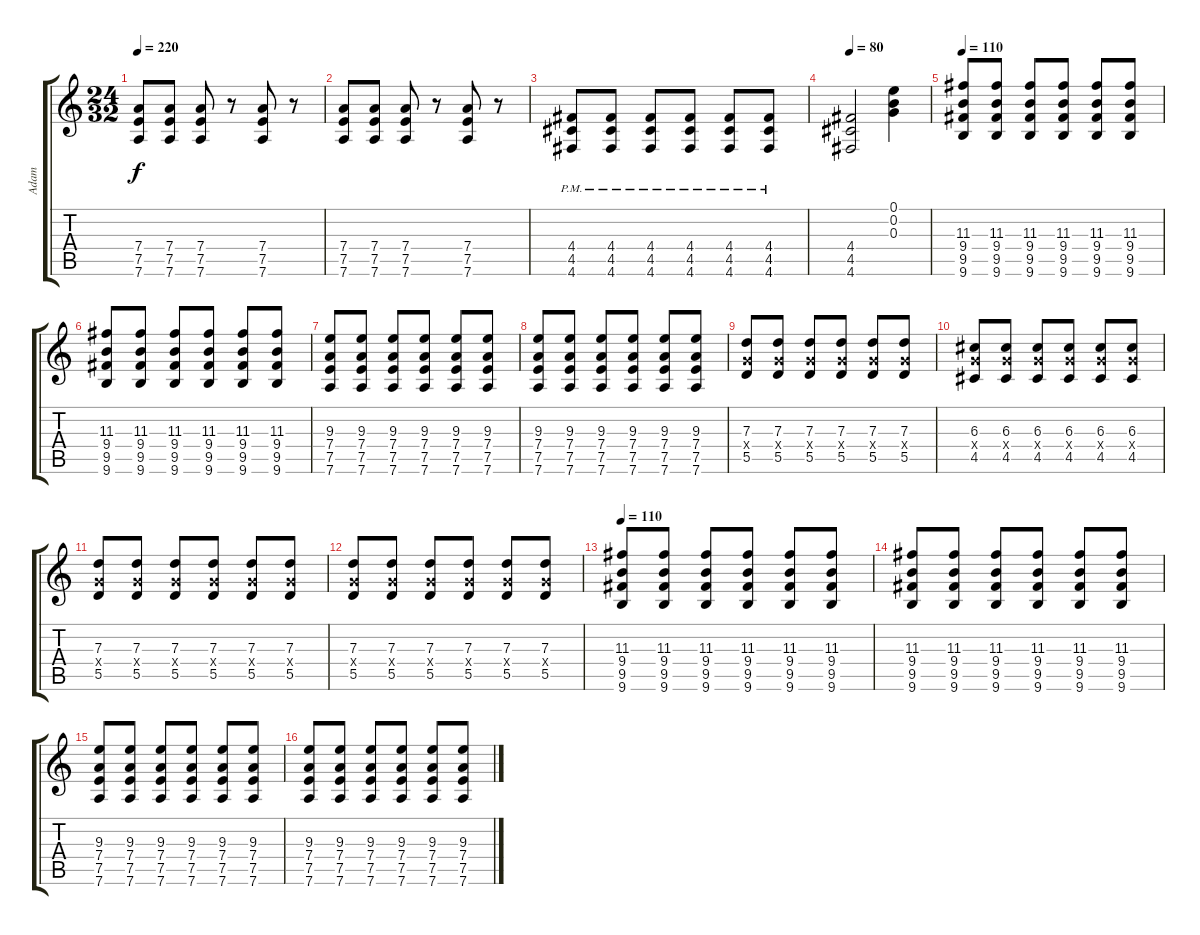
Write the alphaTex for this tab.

\track ("Adam" "Adam") {instrument electricguitarjazz}
\staff {score tabs}
\tuning (E4 B3 G3 D3 A2 D2) {hide}
\ts (24 32)
\tempo 220
\clef g2
\ks c
(7.4 7.5 7.6).8{dy f} (7.4 7.5 7.6).8 (7.4 7.5 7.6).8 r.8 (7.4 7.5 7.6).8 r.8 |
(7.4 7.5 7.6).8 (7.4 7.5 7.6).8 (7.4 7.5 7.6).8 r.8 (7.4 7.5 7.6).8 r.8 |
(4.4 4.5 4.6{pm}).8 (4.4 4.5 4.6{pm}).8 (4.4 4.5 4.6{pm}).8 (4.4 4.5 4.6{pm}).8 (4.4 4.5 4.6{pm}).8 (4.4 4.5 4.6{pm}).8 |
\tempo 280
\tempo 80
(4.4 4.5 4.6).2 (0.1 0.2 0.3).4 |
\tempo 110
(11.3 9.4 9.5 9.6).8 (11.3 9.4 9.5 9.6).8 (11.3 9.4 9.5 9.6).8 (11.3 9.4 9.5 9.6).8 (11.3 9.4 9.5 9.6).8 (11.3 9.4 9.5 9.6).8 |
(11.3 9.4 9.5 9.6).8 (11.3 9.4 9.5 9.6).8 (11.3 9.4 9.5 9.6).8 (11.3 9.4 9.5 9.6).8 (11.3 9.4 9.5 9.6).8 (11.3 9.4 9.5 9.6).8 |
(9.3 7.4 7.5 7.6).8 (9.3 7.4 7.5 7.6).8 (9.3 7.4 7.5 7.6).8 (9.3 7.4 7.5 7.6).8 (9.3 7.4 7.5 7.6).8 (9.3 7.4 7.5 7.6).8 |
(9.3 7.4 7.5 7.6).8 (9.3 7.4 7.5 7.6).8 (9.3 7.4 7.5 7.6).8 (9.3 7.4 7.5 7.6).8 (9.3 7.4 7.5 7.6).8 (9.3 7.4 7.5 7.6).8 |
(7.3 5.4{x} 5.5).8 (7.3 5.4{x} 5.5).8 (7.3 5.4{x} 5.5).8 (7.3 5.4{x} 5.5).8 (7.3 5.4{x} 5.5).8 (7.3 5.4{x} 5.5).8 |
(6.3 5.4{x} 4.5).8 (6.3 5.4{x} 4.5).8 (6.3 5.4{x} 4.5).8 (6.3 5.4{x} 4.5).8 (6.3 5.4{x} 4.5).8 (6.3 5.4{x} 4.5).8 |
(7.3 5.4{x} 5.5).8 (7.3 5.4{x} 5.5).8 (7.3 5.4{x} 5.5).8 (7.3 5.4{x} 5.5).8 (7.3 5.4{x} 5.5).8 (7.3 5.4{x} 5.5).8 |
(7.3 5.4{x} 5.5).8 (7.3 5.4{x} 5.5).8 (7.3 5.4{x} 5.5).8 (7.3 5.4{x} 5.5).8 (7.3 5.4{x} 5.5).8 (7.3 5.4{x} 5.5).8 |
\tempo 110
(11.3 9.4 9.5 9.6).8 (11.3 9.4 9.5 9.6).8 (11.3 9.4 9.5 9.6).8 (11.3 9.4 9.5 9.6).8 (11.3 9.4 9.5 9.6).8 (11.3 9.4 9.5 9.6).8 |
(11.3 9.4 9.5 9.6).8 (11.3 9.4 9.5 9.6).8 (11.3 9.4 9.5 9.6).8 (11.3 9.4 9.5 9.6).8 (11.3 9.4 9.5 9.6).8 (11.3 9.4 9.5 9.6).8 |
(9.3 7.4 7.5 7.6).8 (9.3 7.4 7.5 7.6).8 (9.3 7.4 7.5 7.6).8 (9.3 7.4 7.5 7.6).8 (9.3 7.4 7.5 7.6).8 (9.3 7.4 7.5 7.6).8 |
(9.3 7.4 7.5 7.6).8 (9.3 7.4 7.5 7.6).8 (9.3 7.4 7.5 7.6).8 (9.3 7.4 7.5 7.6).8 (9.3 7.4 7.5 7.6).8 (9.3 7.4 7.5 7.6).8
